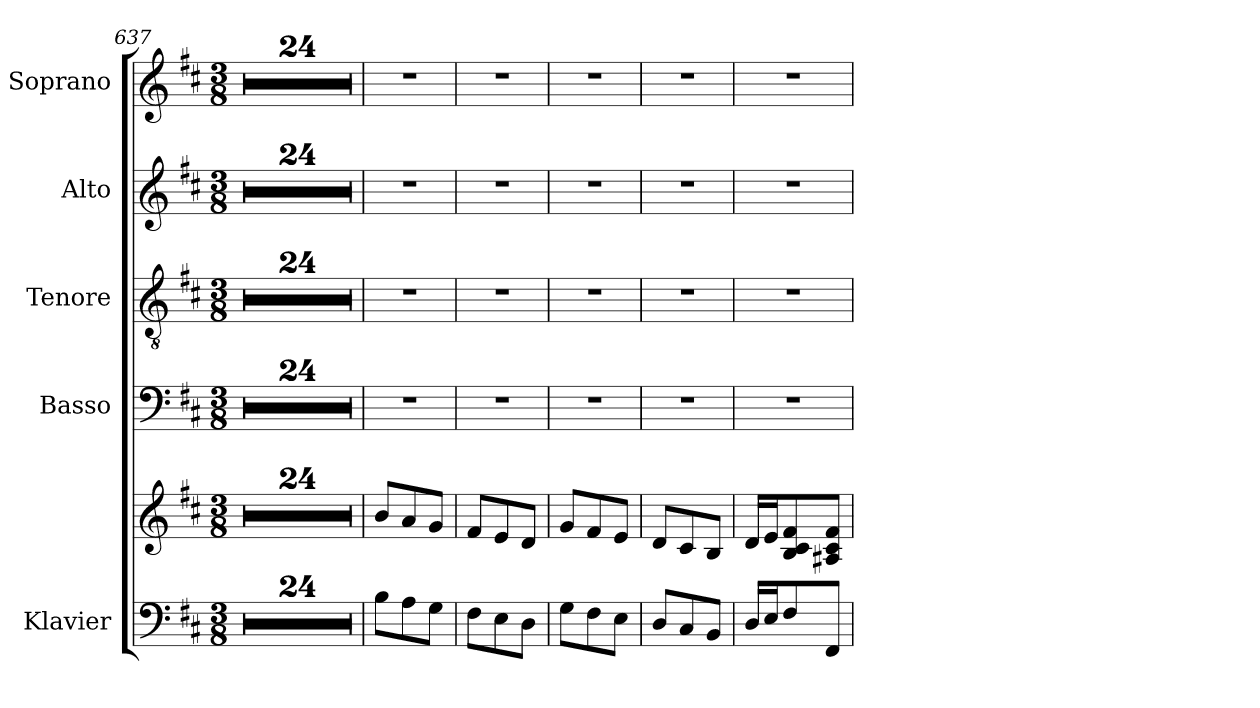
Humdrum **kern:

**kern	**kern	**kern	**kern	**kern	**kern
*part5	*part5	*part4	*part3	*part2	*part1
*staff6	*staff5	*staff4	*staff3	*staff2	*staff1
*I"Klavier	*	*I"Basso	*I"Tenore	*I"Alto	*I"Soprano
*clefF4	*clefG2	*clefF4	*clefGv2	*clefG2	*clefG2
*k[f#c#]	*k[f#c#]	*k[f#c#]	*k[f#c#]	*k[f#c#]	*k[f#c#]
*M3/8	*M3/8	*M3/8	*M3/8	*M3/8	*M3/8
=637	=637	=637	=637	=637	=637
4.r	4.r	4.r	4.r	4.r	4.r
=638	=638	=638	=638	=638	=638
4.r	4.r	4.r	4.r	4.r	4.r
=639	=639	=639	=639	=639	=639
4.r	4.r	4.r	4.r	4.r	4.r
=640	=640	=640	=640	=640	=640
4.r	4.r	4.r	4.r	4.r	4.r
=641	=641	=641	=641	=641	=641
4.r	4.r	4.r	4.r	4.r	4.r
=642	=642	=642	=642	=642	=642
4.r	4.r	4.r	4.r	4.r	4.r
=643	=643	=643	=643	=643	=643
4.r	4.r	4.r	4.r	4.r	4.r
=644	=644	=644	=644	=644	=644
4.r	4.r	4.r	4.r	4.r	4.r
=645	=645	=645	=645	=645	=645
4.r	4.r	4.r	4.r	4.r	4.r
=646	=646	=646	=646	=646	=646
4.r	4.r	4.r	4.r	4.r	4.r
=647	=647	=647	=647	=647	=647
4.r	4.r	4.r	4.r	4.r	4.r
=648	=648	=648	=648	=648	=648
4.r	4.r	4.r	4.r	4.r	4.r
=649	=649	=649	=649	=649	=649
4.r	4.r	4.r	4.r	4.r	4.r
=650	=650	=650	=650	=650	=650
4.r	4.r	4.r	4.r	4.r	4.r
=651	=651	=651	=651	=651	=651
4.r	4.r	4.r	4.r	4.r	4.r
=652	=652	=652	=652	=652	=652
4.r	4.r	4.r	4.r	4.r	4.r
=653	=653	=653	=653	=653	=653
4.r	4.r	4.r	4.r	4.r	4.r
=654	=654	=654	=654	=654	=654
4.r	4.r	4.r	4.r	4.r	4.r
=655	=655	=655	=655	=655	=655
4.r	4.r	4.r	4.r	4.r	4.r
=656	=656	=656	=656	=656	=656
4.r	4.r	4.r	4.r	4.r	4.r
=657	=657	=657	=657	=657	=657
4.r	4.r	4.r	4.r	4.r	4.r
=658	=658	=658	=658	=658	=658
4.r	4.r	4.r	4.r	4.r	4.r
=659	=659	=659	=659	=659	=659
4.r	4.r	4.r	4.r	4.r	4.r
=660	=660	=660	=660	=660	=660
4.r	4.r	4.r	4.r	4.r	4.r
=661	=661	=661	=661	=661	=661
8B\L	8b/L	4.r	4.r	4.r	4.r
8A\	8a/	.	.	.	.
8G\J	8g/J	.	.	.	.
=662	=662	=662	=662	=662	=662
8F#\L	8f#/L	4.r	4.r	4.r	4.r
8E\	8e/	.	.	.	.
8D\J	8d/J	.	.	.	.
=663	=663	=663	=663	=663	=663
8G\L	8g/L	4.r	4.r	4.r	4.r
8F#\	8f#/	.	.	.	.
8E\J	8e/J	.	.	.	.
=664	=664	=664	=664	=664	=664
8D/L	8d/L	4.r	4.r	4.r	4.r
8C#/	8c#/	.	.	.	.
8BB/J	8B/J	.	.	.	.
=665	=665	=665	=665	=665	=665
16D/LL	16d/LL	4.r	4.r	4.r	4.r
16E/J	16e/J	.	.	.	.
8F#/	8B/ 8c#/ 8f#/	.	.	.	.
8FF#/J	8A#X/ 8c#/ 8f#/J	.	.	.	.
=	=	=	=	=	=
*-	*-	*-	*-	*-	*-
